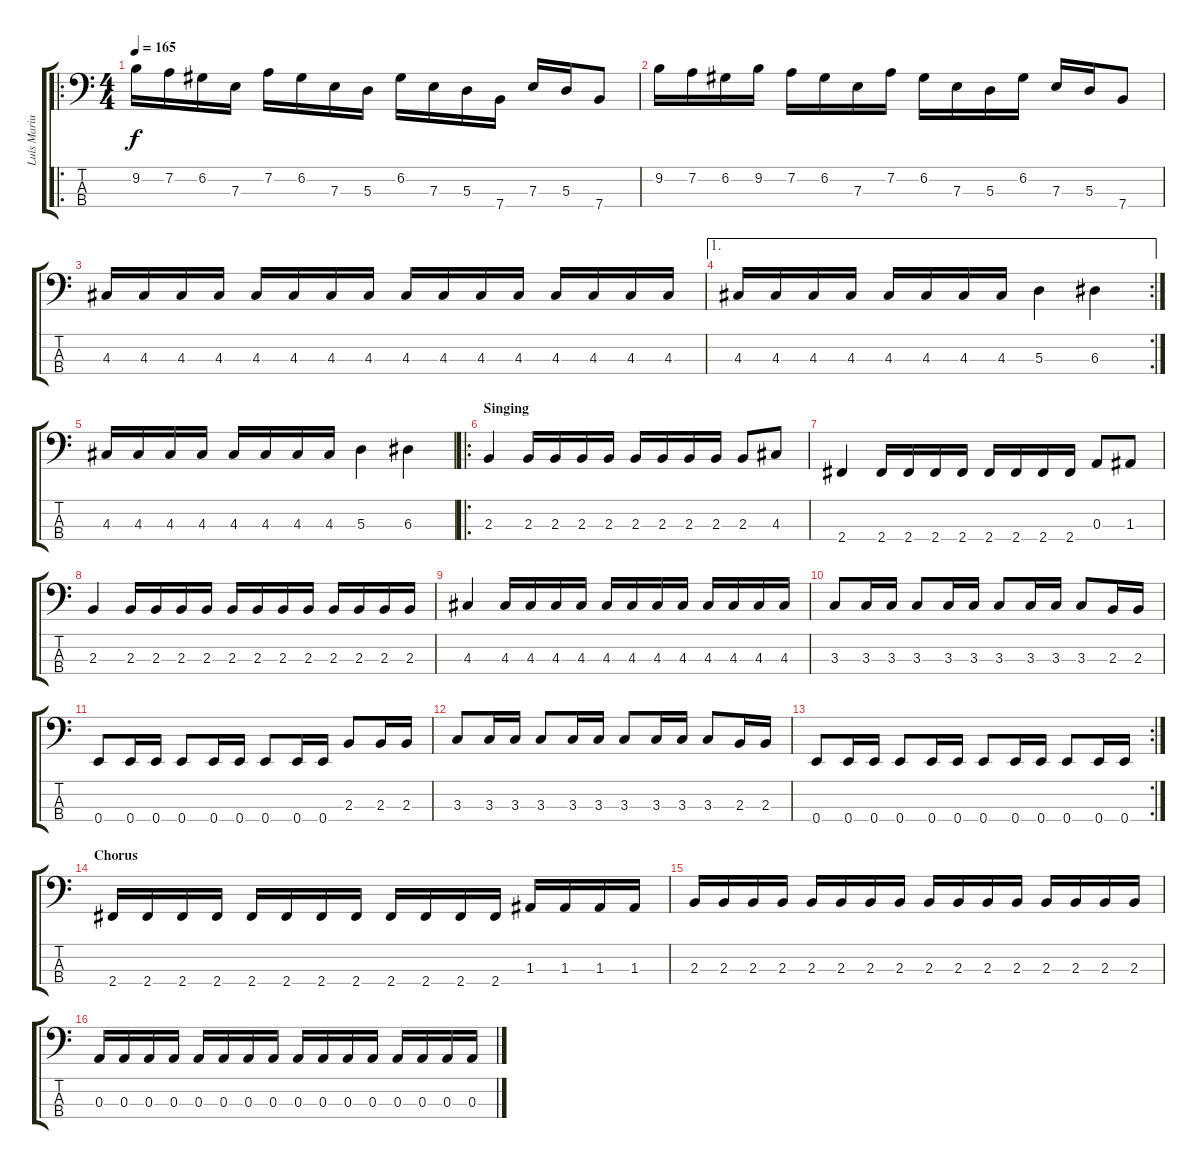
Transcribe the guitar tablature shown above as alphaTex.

\track ("Luís Mariutti" "Luís Mariu") {instrument electricbassfinger}
\staff {score tabs}
\tuning (G2 D2 A1 E1) {hide}
\ro
\ts (4 4)
\tempo 165
\clef f4
\ks c
9.2.16{dy f} 7.2.16 6.2.16 7.3.16 7.2.16 6.2.16 7.3.16 5.3.16 6.2.16 7.3.16 5.3.16 7.4.16 7.3.16 5.3.16 7.4.8 |
9.2.16 7.2.16 6.2.16 9.2.16 7.2.16 6.2.16 7.3.16 7.2.16 6.2.16 7.3.16 5.3.16 6.2.16 7.3.16 5.3.16 7.4.8 |
4.3.16 4.3.16 4.3.16 4.3.16 4.3.16 4.3.16 4.3.16 4.3.16 4.3.16 4.3.16 4.3.16 4.3.16 4.3.16 4.3.16 4.3.16 4.3.16 |
\ae 1
\rc 2
4.3.16 4.3.16 4.3.16 4.3.16 4.3.16 4.3.16 4.3.16 4.3.16 5.3.4 6.3.4 |
4.3.16 4.3.16 4.3.16 4.3.16 4.3.16 4.3.16 4.3.16 4.3.16 5.3.4 6.3.4 |
\ro
\section ("" "Singing")
2.3.4 2.3.16 2.3.16 2.3.16 2.3.16 2.3.16 2.3.16 2.3.16 2.3.16 2.3.8 4.3.8 |
2.4.4 2.4.16 2.4.16 2.4.16 2.4.16 2.4.16 2.4.16 2.4.16 2.4.16 0.3.8 1.3.8 |
2.3.4 2.3.16 2.3.16 2.3.16 2.3.16 2.3.16 2.3.16 2.3.16 2.3.16 2.3.16 2.3.16 2.3.16 2.3.16 |
4.3.4 4.3.16 4.3.16 4.3.16 4.3.16 4.3.16 4.3.16 4.3.16 4.3.16 4.3.16 4.3.16 4.3.16 4.3.16 |
3.3.8 3.3.16 3.3.16 3.3.8 3.3.16 3.3.16 3.3.8 3.3.16 3.3.16 3.3.8 2.3.16 2.3.16 |
0.4.8 0.4.16 0.4.16 0.4.8 0.4.16 0.4.16 0.4.8 0.4.16 0.4.16 2.3.8 2.3.16 2.3.16 |
3.3.8 3.3.16 3.3.16 3.3.8 3.3.16 3.3.16 3.3.8 3.3.16 3.3.16 3.3.8 2.3.16 2.3.16 |
\rc 2
0.4.8 0.4.16 0.4.16 0.4.8 0.4.16 0.4.16 0.4.8 0.4.16 0.4.16 0.4.8 0.4.16 0.4.16 |
\section ("" "Chorus")
2.4.16 2.4.16 2.4.16 2.4.16 2.4.16 2.4.16 2.4.16 2.4.16 2.4.16 2.4.16 2.4.16 2.4.16 1.3.16 1.3.16 1.3.16 1.3.16 |
2.3.16 2.3.16 2.3.16 2.3.16 2.3.16 2.3.16 2.3.16 2.3.16 2.3.16 2.3.16 2.3.16 2.3.16 2.3.16 2.3.16 2.3.16 2.3.16 |
0.3.16 0.3.16 0.3.16 0.3.16 0.3.16 0.3.16 0.3.16 0.3.16 0.3.16 0.3.16 0.3.16 0.3.16 0.3.16 0.3.16 0.3.16 0.3.16
